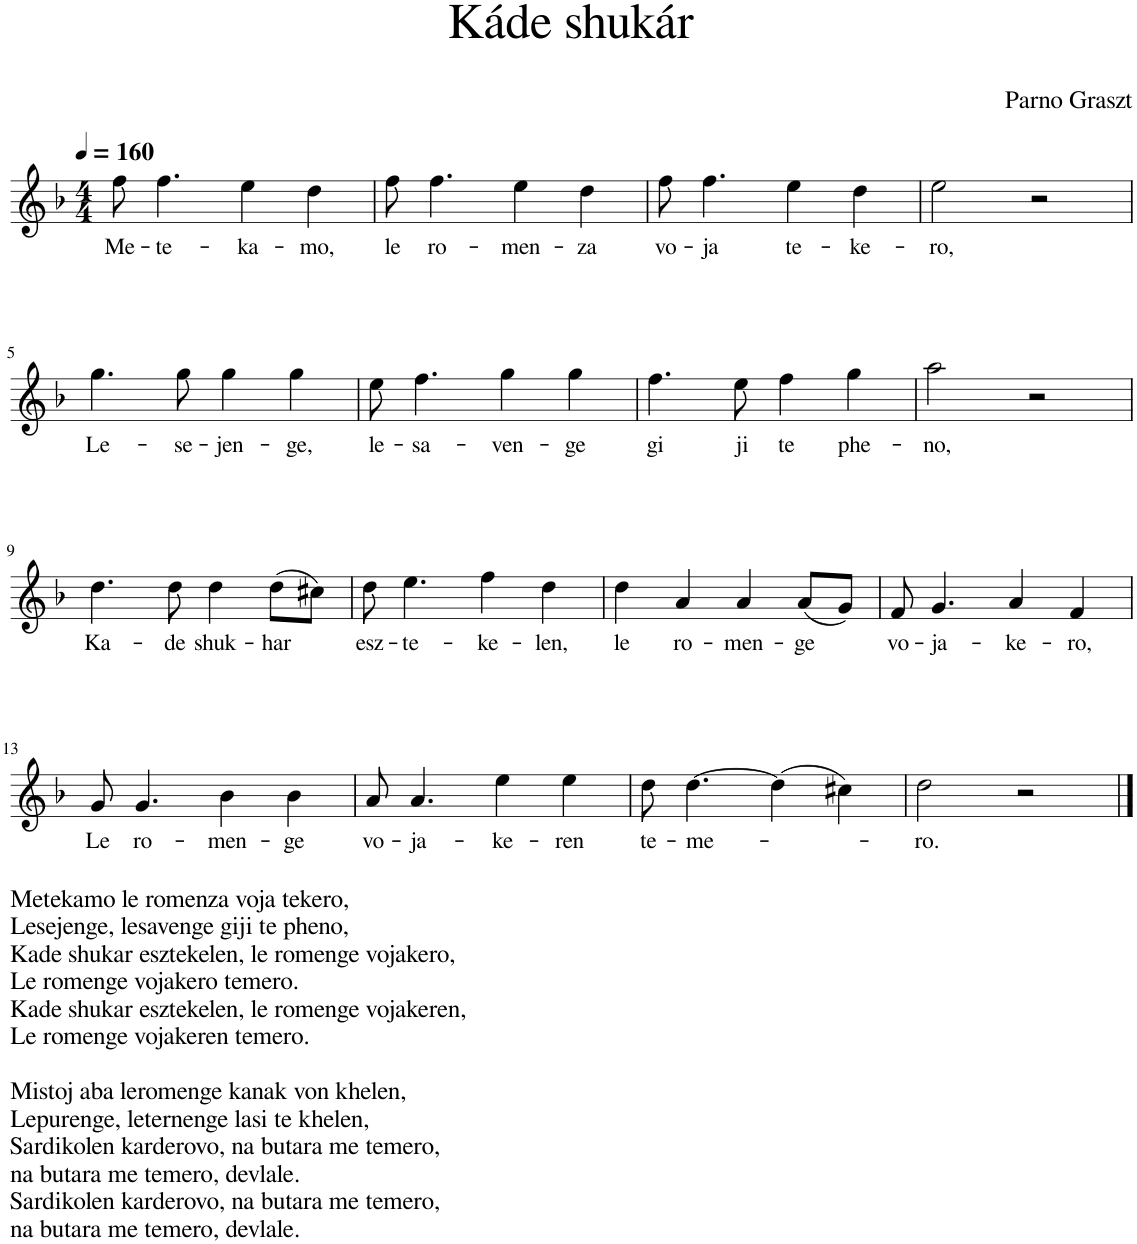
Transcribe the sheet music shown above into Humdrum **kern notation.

**kern	**text
*part1	*part1
*staff1	*staff1
*I"Piano	*
*I'Pno.	*
*clefG2	*
*k[b-]	*
*M4/4	*
*MM160	*
=1	=1
!	!LO:LY:b
8ff\	Me-
!	!LO:LY:b
4.ff\	-te-
!	!LO:LY:b
4ee\	-ka-
!	!LO:LY:b
4dd\	-mo,
=2	=2
!	!LO:LY:b
8ff\	le
!	!LO:LY:b
4.ff\	ro-
!	!LO:LY:b
4ee\	-men-
!	!LO:LY:b
4dd\	-za
=3	=3
!	!LO:LY:b
8ff\	vo-
!	!LO:LY:b
4.ff\	-ja
!	!LO:LY:b
4ee\	te-
!	!LO:LY:b
4dd\	-ke-
=4	=4
!	!LO:LY:b
2ee\	-ro,
2r	.
!!LO:LB:g=z
=5	=5
!	!LO:LY:b
4.gg\	Le-
!	!LO:LY:b
8gg\	-se-
!	!LO:LY:b
4gg\	-jen-
!	!LO:LY:b
4gg\	-ge,
=6	=6
!	!LO:LY:b
8ee\	le-
!	!LO:LY:b
4.ff\	-sa-
!	!LO:LY:b
4gg\	-ven-
!	!LO:LY:b
4gg\	-ge
=7	=7
!	!LO:LY:b
4.ff\	gi
!	!LO:LY:b
8ee\	ji
!	!LO:LY:b
4ff\	te
!	!LO:LY:b
4gg\	phe-
=8	=8
!	!LO:LY:b
2aa\	-no,
2r	.
!!LO:LB:g=z
=9	=9
!	!LO:LY:b
4.dd\	Ka-
!	!LO:LY:b
8dd\	-de
!	!LO:LY:b
4dd\	shuk-
!	!LO:LY:b
(8dd\L	-har
8cc#X\J)	.
=10	=10
!	!LO:LY:b
8dd\	esz-
!	!LO:LY:b
4.ee\	-te-
!	!LO:LY:b
4ff\	-ke-
!	!LO:LY:b
4dd\	-len,
=11	=11
!	!LO:LY:b
4dd\	le
!	!LO:LY:b
4a/	ro-
!	!LO:LY:b
4a/	-men-
!	!LO:LY:b
(8a/L	-ge
8g/J)	.
=12	=12
!	!LO:LY:b
8f/	vo-
!	!LO:LY:b
4.g/	-ja-
!	!LO:LY:b
4a/	-ke-
!	!LO:LY:b
4f/	-ro,
!!LO:LB:g=z
=13	=13
!LO:TX:b:t=Metekamo le romenza voja tekero,	!
!LO:TX:b:t=Lesejenge, lesavenge giji te pheno,	!
!LO:TX:b:t=Kade shukar esztekelen, le romenge vojakero,	!
!LO:TX:b:t=Le romenge vojakero temero.	!
!LO:TX:b:t=Kade shukar esztekelen, le romenge vojakeren,	!
!LO:TX:b:t=Le romenge vojakeren temero.	!
!LO:TX:b:t=Mistoj aba leromenge kanak von khelen,	!
!LO:TX:b:t=Lepurenge, leternenge lasi te khelen,	!
!LO:TX:b:t=Sardikolen karderovo, na butara me temero,	!
!LO:TX:b:t=na butara me temero, devlale.	!
!LO:TX:b:t=Sardikolen karderovo, na butara me temero,	!
!LO:TX:b:t=na butara me temero, devlale.	!
!	!LO:LY:b
8g/	Le
!	!LO:LY:b
4.g/	ro-
!	!LO:LY:b
4b-\	-men-
!	!LO:LY:b
4b-\	-ge
=14	=14
!	!LO:LY:b
8a/	vo-
!	!LO:LY:b
4.a/	-ja-
!	!LO:LY:b
4ee\	-ke-
!	!LO:LY:b
4ee\	-ren
=15	=15
!	!LO:LY:b
8dd\	te-
!	!LO:LY:b
[4.dd\	-me-
(4dd\]	.
4cc#X\)	.
=16	=16
!	!LO:LY:b
2dd\	-ro.
2r	.
==	==
*-	*-
